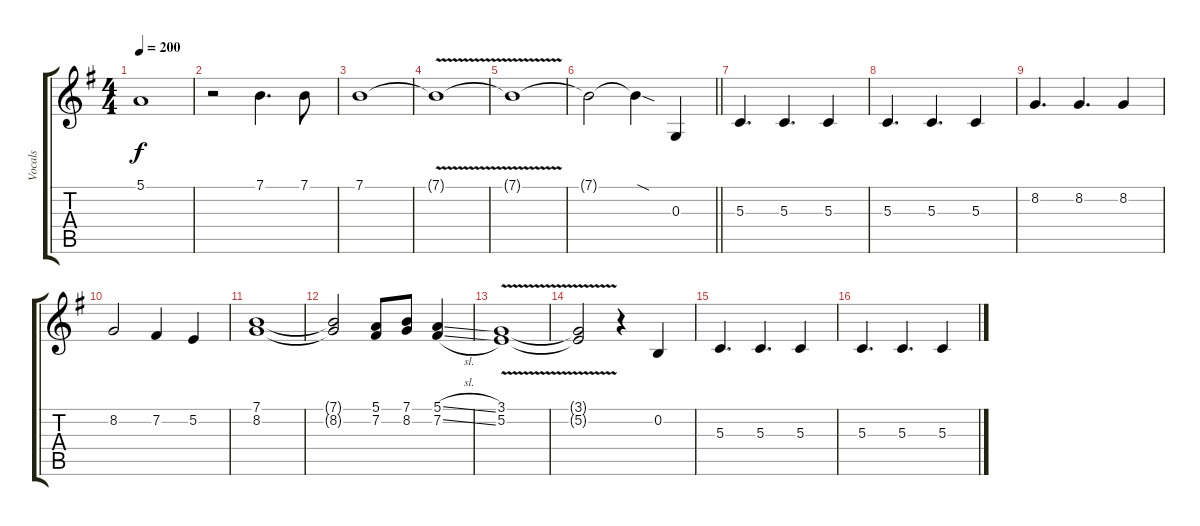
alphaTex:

\track ("Vocals" "Vocals") {instrument brasssection}
\staff {score tabs}
\tuning (E4 B3 G3 D3 A2 E2) {hide}
\ts (4 4)
\tempo 200
\clef g2
\ks g
5.1.1{dy f} |
r.2 7.1.4{d} 7.1.8 |
7.1.1 |
7.1{v t}.1 |
7.1{t}.1 |
\barLineRight lightlight
7.1{t}.2 7.1{sod t}.4 0.3.4 |
5.3.4{d} 5.3.4{d} 5.3.4 |
5.3.4{d} 5.3.4{d} 5.3.4 |
8.2.4{d} 8.2.4{d} 8.2.4 |
8.2.2 7.2.4 5.2.4 |
(7.1 8.2).1 |
(7.1{t} 8.2{t}).2 (5.1 7.2).8 (7.1 8.2).8 (5.1{sl} 7.2{sl}).4 |
(3.1{v} 5.2{v}).1 |
(3.1{t} 5.2{t}).2 r.4 0.2.4 |
5.3.4{d} 5.3.4{d} 5.3.4 |
5.3.4{d} 5.3.4{d} 5.3.4
